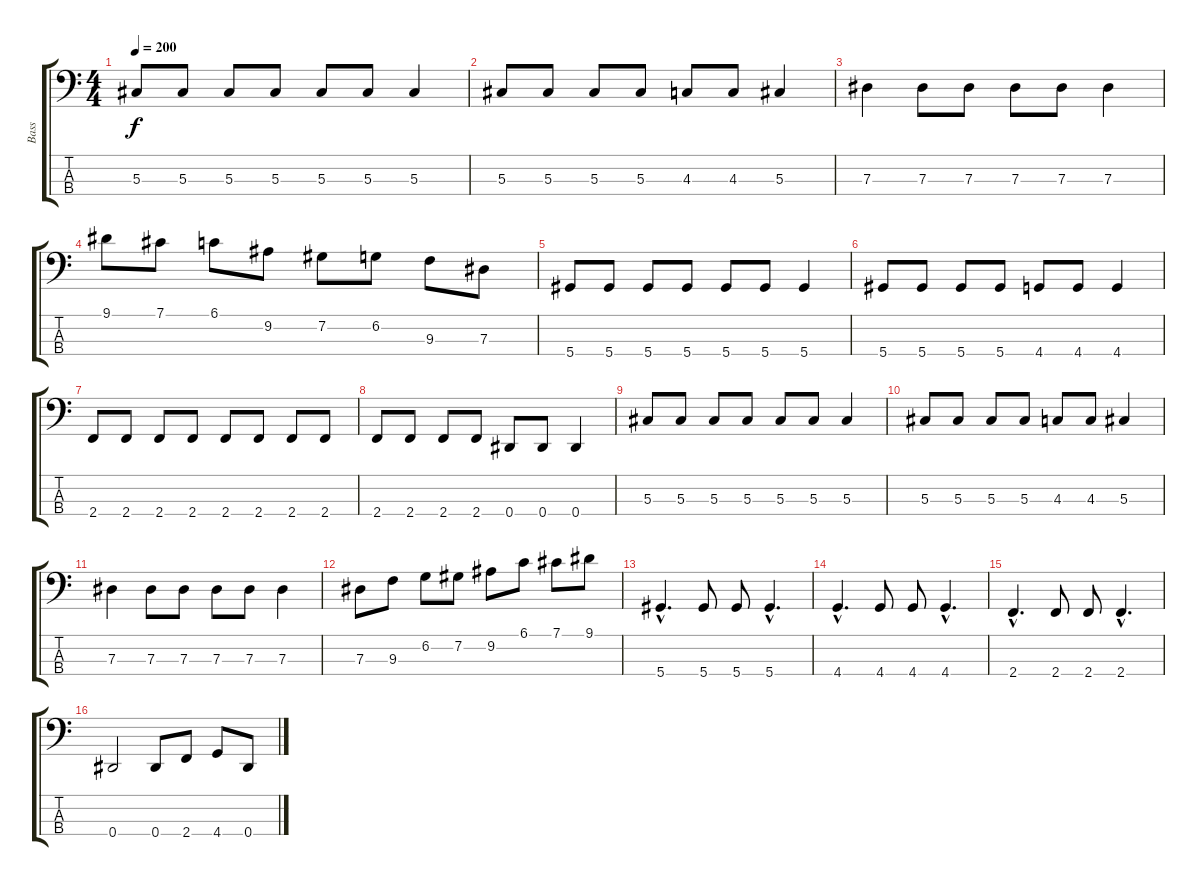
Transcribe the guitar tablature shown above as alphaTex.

\track ("Bass" "Bass") {instrument electricbasspick}
\staff {score tabs}
\tuning (Gb2 Db2 Ab1 Eb1) {hide}
\ts (4 4)
\tempo 200
\clef f4
\ks c
5.3.8{dy f} 5.3.8 5.3.8 5.3.8 5.3.8 5.3.8 5.3.4 |
5.3.8 5.3.8 5.3.8 5.3.8 4.3.8 4.3.8 5.3.4 |
7.3.4 7.3.8 7.3.8 7.3.8 7.3.8 7.3.4 |
9.1.8 7.1.8 6.1.8 9.2.8 7.2.8 6.2.8 9.3.8 7.3.8 |
5.4.8 5.4.8 5.4.8 5.4.8 5.4.8 5.4.8 5.4.4 |
5.4.8 5.4.8 5.4.8 5.4.8 4.4.8 4.4.8 4.4.4 |
2.4.8 2.4.8 2.4.8 2.4.8 2.4.8 2.4.8 2.4.8 2.4.8 |
2.4.8 2.4.8 2.4.8 2.4.8 0.4.8 0.4.8 0.4.4 |
5.3.8 5.3.8 5.3.8 5.3.8 5.3.8 5.3.8 5.3.4 |
5.3.8 5.3.8 5.3.8 5.3.8 4.3.8 4.3.8 5.3.4 |
7.3.4 7.3.8 7.3.8 7.3.8 7.3.8 7.3.4 |
7.3.8 9.3.8 6.2.8 7.2.8 9.2.8 6.1.8 7.1.8 9.1.8 |
5.4{hac}.4{d} 5.4.8 5.4.8 5.4{hac}.4{d} |
4.4{hac}.4{d} 4.4.8 4.4.8 4.4{hac}.4{d} |
2.4{hac}.4{d} 2.4.8 2.4.8 2.4{hac}.4{d} |
0.4.2 0.4.8 2.4.8 4.4.8 0.4.8
